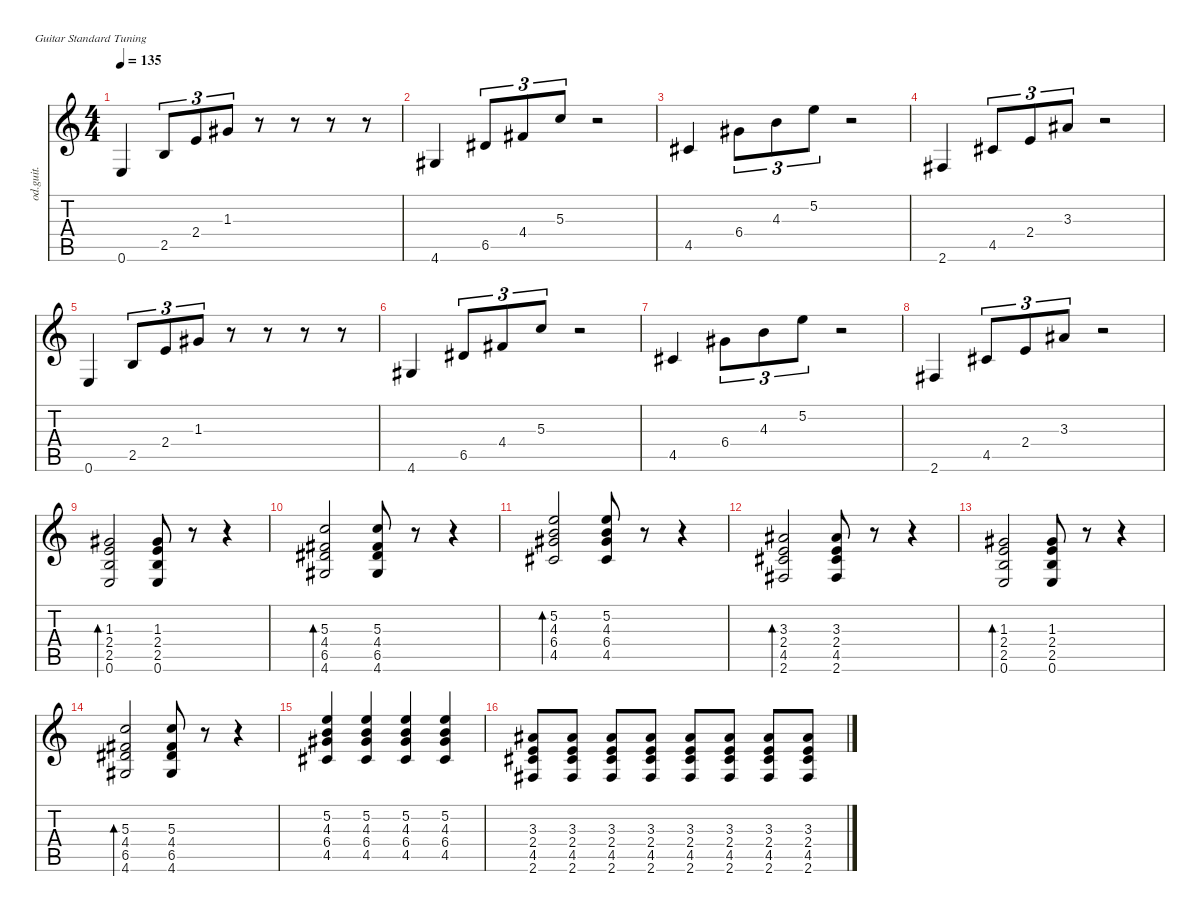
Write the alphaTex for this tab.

\defaultSystemsLayout 4
\hideDynamics
\bracketExtendMode nobrackets
\otherSystemsTrackNameOrientation horizontal
\track ("Ритм" "od.guit.") {instrument overdrivenguitar}
\staff {score tabs}
\tuning (E4 B3 G3 D3 A2 E2)
\ts (4 4)
\tempo 135
\clef g2
\ks c
0.6.4{dy mf beam Up} 2.5.8{tu (3 2) beam Up} 2.4.8{tu (3 2) beam Up} 1.3{acc #}.8{tu (3 2) beam Up} r.8{beam Up} r.8{beam Up} r.8{beam Up} r.8{beam Up} |
4.6{acc #}.4{beam Up} 6.5{acc #}.8{tu (3 2) beam Up} 4.4{acc #}.8{tu (3 2) beam Up} 5.3.8{tu (3 2) beam Up} r.2{beam Up} |
4.5{acc #}.4{beam Up} 6.4{acc #}.8{tu (3 2) beam Down} 4.3.8{tu (3 2) beam Down} 5.2.8{tu (3 2) beam Down} r.2{beam Down} |
2.6{acc #}.4{beam Up} 4.5{acc #}.8{tu (3 2) beam Up} 2.4.8{tu (3 2) beam Up} 3.3{acc #}.8{tu (3 2) beam Up} r.2{beam Up} |
0.6.4{beam Up} 2.5.8{tu (3 2) beam Up} 2.4.8{tu (3 2) beam Up} 1.3{acc #}.8{tu (3 2) beam Up} r.8{beam Up} r.8{beam Up} r.8{beam Up} r.8{beam Up} |
4.6{acc #}.4{beam Up} 6.5{acc #}.8{tu (3 2) beam Up} 4.4{acc #}.8{tu (3 2) beam Up} 5.3.8{tu (3 2) beam Up} r.2{beam Up} |
4.5{acc #}.4{beam Up} 6.4{acc #}.8{tu (3 2) beam Down} 4.3.8{tu (3 2) beam Down} 5.2.8{tu (3 2) beam Down} r.2{beam Down} |
2.6{acc #}.4{beam Up} 4.5{acc #}.8{tu (3 2) beam Up} 2.4.8{tu (3 2) beam Up} 3.3{acc #}.8{tu (3 2) beam Up} r.2{beam Up} |
(0.6 2.5 2.4 1.3{acc #}).2{bd 112 beam Up} (0.6 2.5 2.4 1.3{acc #}).8{beam Up} r.8{beam Up} r.4{beam Up} |
(4.6{acc #} 6.5{acc #} 4.4{acc #} 5.3).2{bd 111 beam Up} (4.6{acc #} 6.5{acc #} 4.4{acc #} 5.3).8{beam Up} r.8{beam Up} r.4{beam Up} |
(4.5{acc #} 6.4{acc #} 4.3 5.2).2{bd 110 beam Up} (4.5{acc #} 6.4{acc #} 4.3 5.2).8{beam Up} r.8{beam Up} r.4{beam Up} |
(2.6{acc #} 4.5{acc #} 2.4 3.3{acc #}).2{bd 109 beam Up} (2.6{acc #} 4.5{acc #} 2.4 3.3{acc #}).8{beam Up} r.8{beam Up} r.4{beam Up} |
(0.6 2.5 2.4 1.3{acc #}).2{bd 112 beam Up} (0.6 2.5 2.4 1.3{acc #}).8{beam Up} r.8{beam Up} r.4{beam Up} |
(4.6{acc #} 6.5{acc #} 4.4{acc #} 5.3).2{bd 108 beam Up} (4.6{acc #} 6.5{acc #} 4.4{acc #} 5.3).8{beam Up} r.8{beam Up} r.4{beam Up} |
(4.5{acc #} 6.4{acc #} 4.3 5.2).4{beam Up} (4.5{acc #} 6.4{acc #} 4.3 5.2).4{beam Up} (4.5{acc #} 6.4{acc #} 4.3 5.2).4{beam Up} (4.5{acc #} 6.4{acc #} 4.3 5.2).4{beam Up} |
(2.6{acc #} 4.5{acc #} 2.4 3.3{acc #}).8{beam Up} (2.6{acc #} 4.5{acc #} 2.4 3.3{acc #}).8{beam Up} (2.6{acc #} 4.5{acc #} 2.4 3.3{acc #}).8{beam Up} (2.6{acc #} 4.5{acc #} 2.4 3.3{acc #}).8{beam Up} (2.6{acc #} 4.5{acc #} 2.4 3.3{acc #}).8{beam Up} (2.6{acc #} 4.5{acc #} 2.4 3.3{acc #}).8{beam Up} (2.6{acc #} 4.5{acc #} 2.4 3.3{acc #}).8{beam Up} (2.6{acc #} 4.5{acc #} 2.4 3.3{acc #}).8{beam Up}
